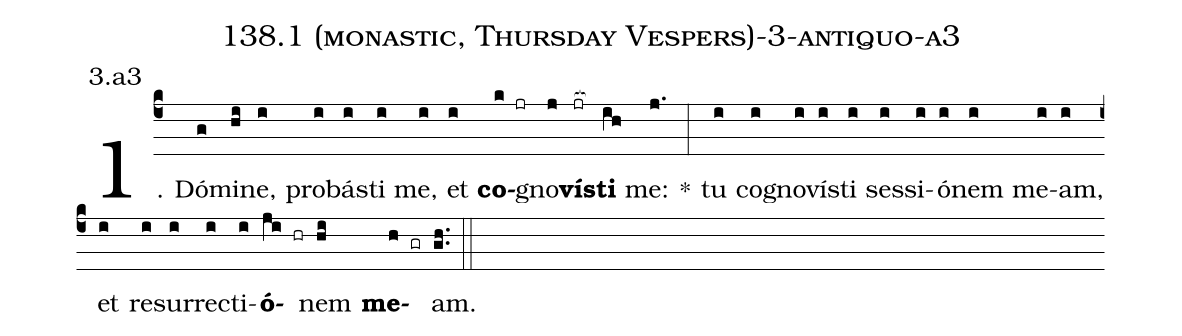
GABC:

name: 138.1 (monastic, Thursday Vespers)-3-antiquo-a3;
annotation: 3.a3;
%%
(c4)1. Dó(g)mi(hi)ne,(i) pro(i)bás(i)ti(i) me,(i) et(i) <b>co</b>(k jr)gno(j)<b>vís</b>(jr[ocb:1{])<b>ti</b>(ih[ocb:0}]) me:(j.) *(:) tu(i) co(i)gno(i)vís(i)ti(i) ses(i)si(i)ó(i)nem(i) me(i)am,(i) et(i) re(i)sur(i)rec(i)ti(i)<b>ó</b>(ji hr)nem(hi) <b>me</b>(h gr)am.(gh..) (::)
